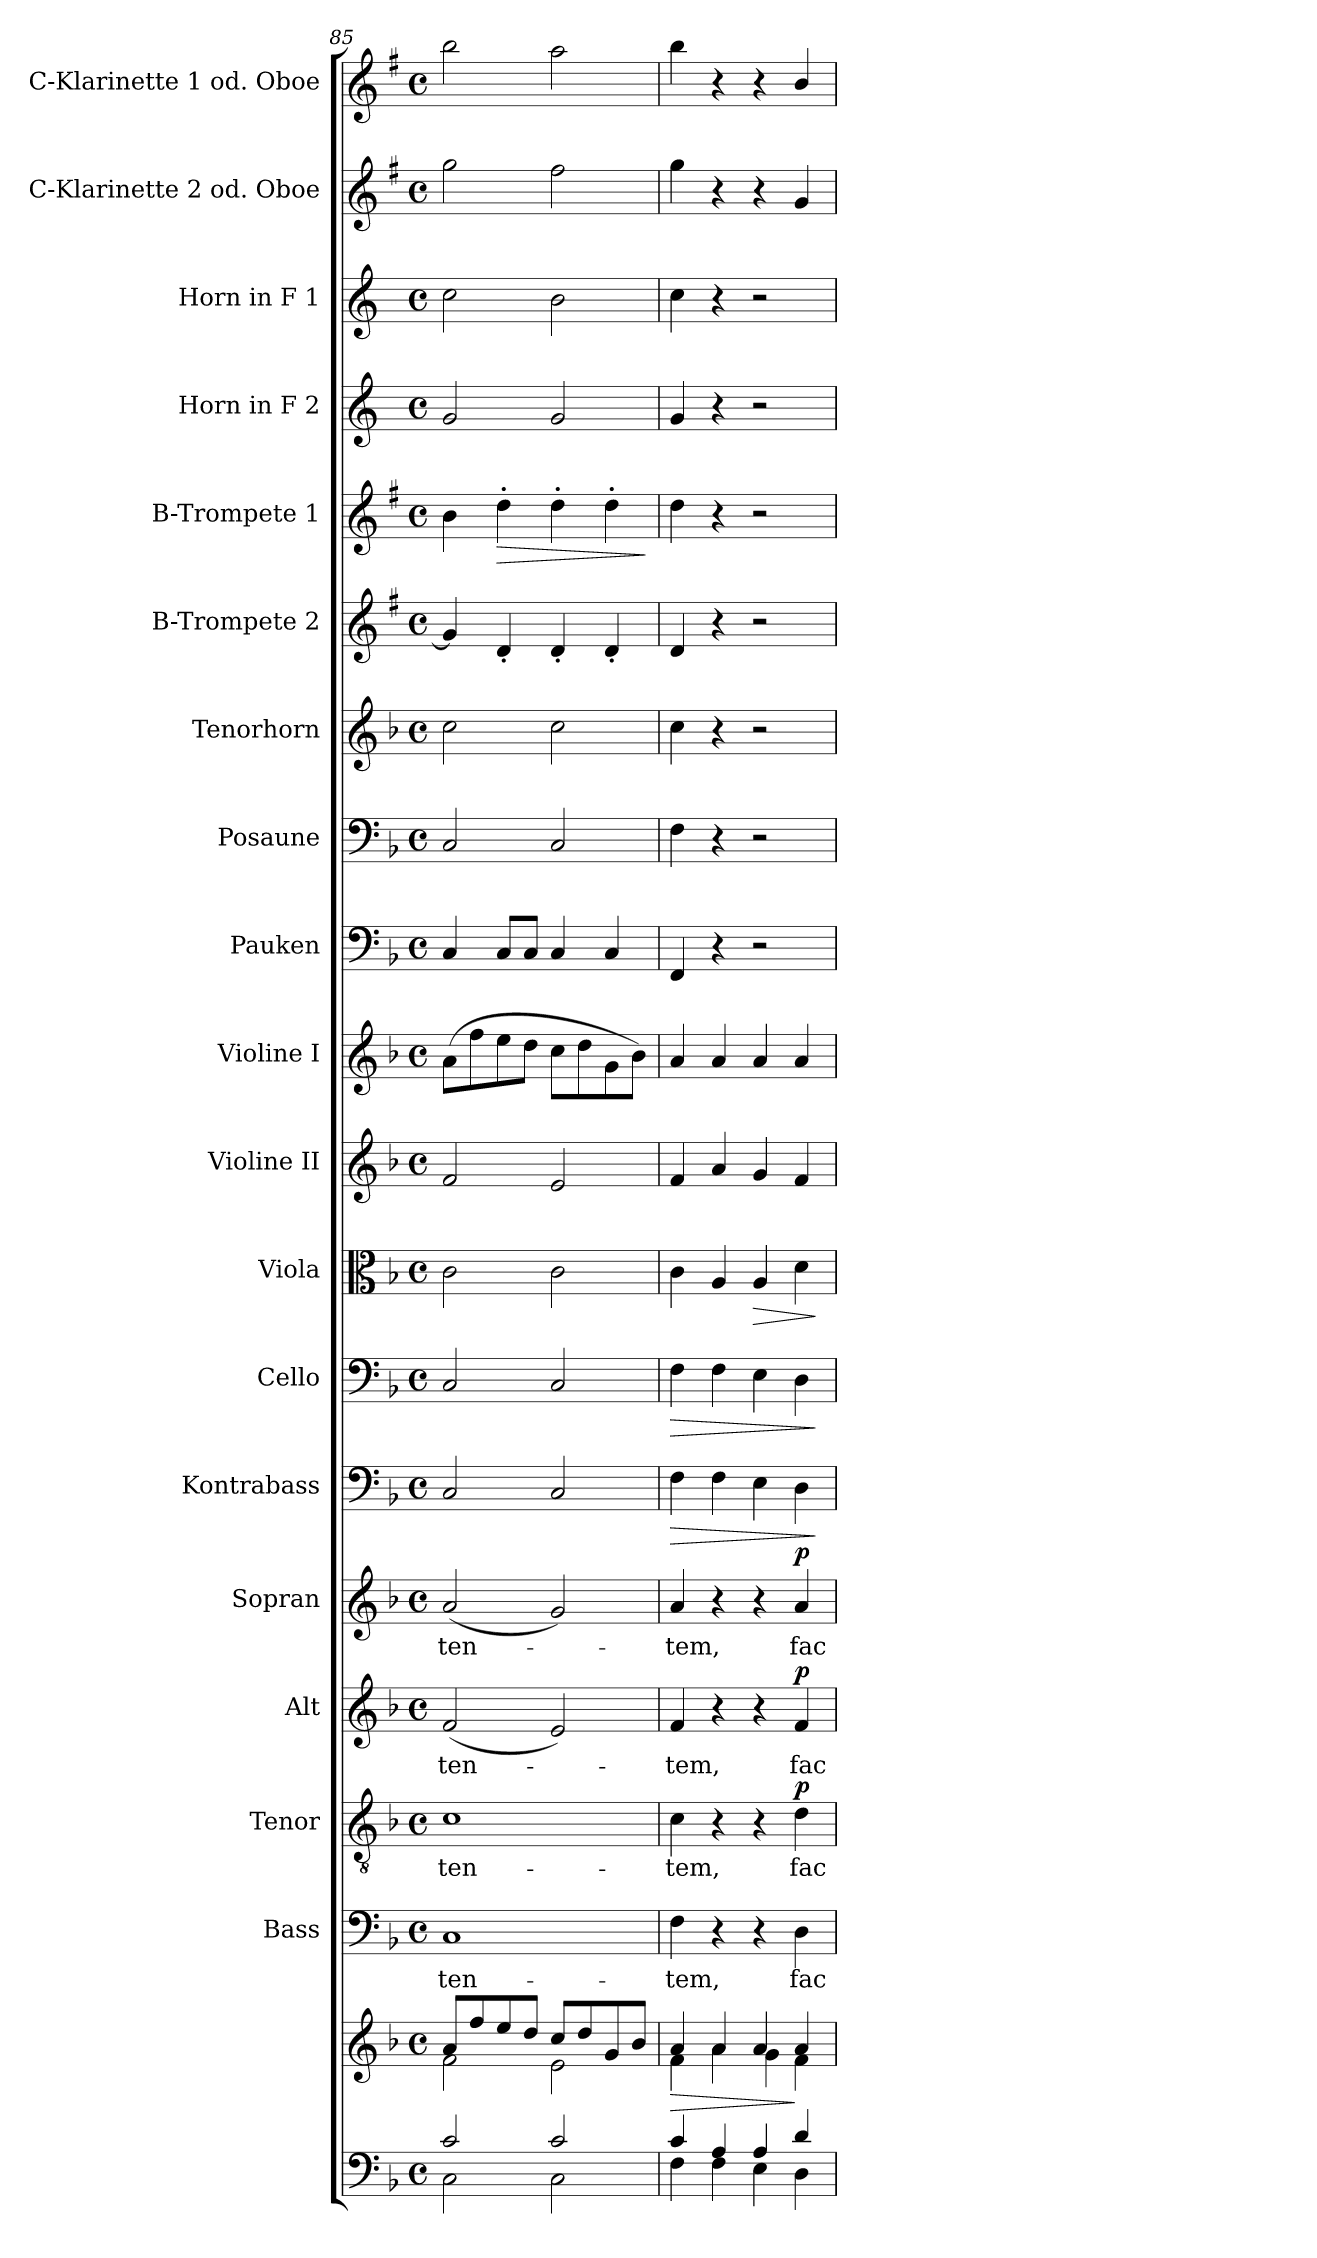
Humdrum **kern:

**kern	**kern	**dynam	**kern	**text	**kern	**text	**dynam	**kern	**text	**dynam	**kern	**text	**dynam	**kern	**dynam	**kern	**dynam	**kern	**dynam	**kern	**kern	**kern	**kern	**kern	**kern	**kern	**dynam	**kern	**kern	**kern	**kern
*part19	*part19	*part19	*part18	*part18	*part17	*part17	*part17	*part16	*part16	*part16	*part15	*part15	*part15	*part14	*part14	*part13	*part13	*part12	*part12	*part11	*part10	*part9	*part8	*part7	*part6	*part5	*part5	*part4	*part3	*part2	*part1
*staff20	*staff19	*staff19/20	*staff18	*staff18	*staff17	*staff17	*staff17	*staff16	*staff16	*staff16	*staff15	*staff15	*staff15	*staff14	*staff14	*staff13	*staff13	*staff12	*staff12	*staff11	*staff10	*staff9	*staff8	*staff7	*staff6	*staff5	*staff5	*staff4	*staff3	*staff2	*staff1
*	*	*	*I"Bass	*	*I"Tenor	*	*	*I"Alt	*	*	*I"Sopran	*	*	*I"Kontrabass	*	*I"Cello	*	*I"Viola	*	*I"Violine II	*I"Violine I	*I"Pauken	*I"Posaune	*I"Tenorhorn	*I"B-Trompete 2	*I"B-Trompete 1	*	*I"Horn in F 2	*I"Horn in F 1	*I"C-Klarinette 2 od. Oboe	*I"C-Klarinette 1 od. Oboe
*	*	*	*I'B.	*	*I'T.	*	*	*I'A.	*	*	*I'S.	*	*	*I'Kb.	*	*	*	*I'Vla.	*	*I'Vl. II	*I'Vl. I	*I'Pk.	*I'Pos.	*I'T. Hrn.	*I'B Trp. 2	*I'B Trp. 1	*	*	*	*I'C Kl. 2	*I'C Kl. 1
*clefF4	*clefG2	*	*clefF4	*	*clefGv2	*	*	*clefG2	*	*	*clefG2	*	*	*clefF4	*	*clefF4	*	*clefC3	*	*clefG2	*clefG2	*clefF4	*clefF4	*clefG2	*clefG2	*clefG2	*	*clefG2	*clefG2	*clefG2	*clefG2
*	*	*	*	*	*	*	*	*	*	*	*	*	*	*ITrd7c12	*	*	*	*	*	*	*	*	*	*ITrd8c14	*ITrd1c2	*ITrd1c2	*	*ITrd4c7	*ITrd4c7	*ITrd1c2	*ITrd1c2
*k[b-]	*k[b-]	*	*k[b-]	*	*k[b-]	*	*	*k[b-]	*	*	*k[b-]	*	*	*k[b-]	*	*k[b-]	*	*k[b-]	*	*k[b-]	*k[b-]	*k[b-]	*k[b-]	*k[b-]	*k[b-]	*k[b-]	*	*k[b-]	*k[b-]	*k[b-]	*k[b-]
*F:	*F:	*	*F:	*	*F:	*	*	*F:	*	*	*F:	*	*	*F:	*	*F:	*	*F:	*	*F:	*F:	*F:	*F:	*F:	*F:	*F:	*	*F:	*F:	*F:	*F:
*M4/4	*M4/4	*	*M4/4	*	*M4/4	*	*	*M4/4	*	*	*M4/4	*	*	*M4/4	*	*M4/4	*	*M4/4	*	*M4/4	*M4/4	*M4/4	*M4/4	*M4/4	*M4/4	*M4/4	*	*M4/4	*M4/4	*M4/4	*M4/4
*met(c)	*met(c)	*	*met(c)	*	*met(c)	*	*	*met(c)	*	*	*met(c)	*	*	*met(c)	*	*met(c)	*	*met(c)	*	*met(c)	*met(c)	*met(c)	*met(c)	*met(c)	*met(c)	*met(c)	*	*met(c)	*met(c)	*met(c)	*met(c)
=85	=85	=85	=85	=85	=85	=85	=85	=85	=85	=85	=85	=85	=85	=85	=85	=85	=85	=85	=85	=85	=85	=85	=85	=85	=85	=85	=85	=85	=85	=85	=85
*^	*^	*	*	*	*	*	*	*	*	*	*	*	*	*	*	*	*	*	*	*	*	*	*	*	*	*	*	*	*	*	*
!	!	!	!	!	!	!LO:LY:b	!	!LO:LY:b	!	!	!LO:LY:b	!	!	!LO:LY:b	!	!	!	!	!	!	!	!	!	!	!	!	!	!	!	!	!	!	!
2c/	2C\	8a/L	2f\	.	1C	-ten-	1c	-ten-	.	(<2f/	-ten-	.	(<2a/	-ten-	.	2CC/	.	2C/	.	2c\	.	2f/	(>8a\L	4C/	2C/	2c\	4f/]	4a\	.	2c/	2f\	2ff\	2aa\
.	.	8ff/	.	.	.	.	.	.	.	.	.	.	.	.	.	.	.	.	.	.	.	.	8ff\	.	.	.	.	.	.	.	.	.	.
!	!	!	!	!	!	!	!	!	!	!	!	!	!	!	!	!	!	!	!	!	!	!	!	!	!	!	!	!	!LO:HP:b	!	!	!	!
.	.	8ee/	.	.	.	.	.	.	.	.	.	.	.	.	.	.	.	.	.	.	.	.	8ee\	8C/L	.	.	4c'</	4cc'>\	>	.	.	.	.
.	.	8dd/J	.	.	.	.	.	.	.	.	.	.	.	.	.	.	.	.	.	.	.	.	8dd\J	8C/J	.	.	.	.	.	.	.	.	.
2c/	2C\	8cc/L	2e\	.	.	.	.	.	.	2e/)	.	.	2g/)	.	.	2CC/	.	2C/	.	2c\	.	2e/	8cc\L	4C/	2C/	2c\	4c'</	4cc'>\	.	2c/	2e\	2ee\	2gg\
.	.	8dd/	.	.	.	.	.	.	.	.	.	.	.	.	.	.	.	.	.	.	.	.	8dd\	.	.	.	.	.	.	.	.	.	.
.	.	8g/	.	.	.	.	.	.	.	.	.	.	.	.	.	.	.	.	.	.	.	.	8g\	4C/	.	.	4c'</	4cc'>\	.	.	.	.	.
.	.	8b-/J	.	.	.	.	.	.	.	.	.	.	.	.	.	.	.	.	.	.	.	.	8b-\J)	.	.	.	.	.	.	.	.	.	.
*v	*v	*	*	*	*	*	*	*	*	*	*	*	*	*	*	*	*	*	*	*	*	*	*	*	*	*	*	*	*	*	*	*	*
*	*v	*v	*	*	*	*	*	*	*	*	*	*	*	*	*	*	*	*	*	*	*	*	*	*	*	*	*	*	*	*	*	*
.	.	.	.	.	.	.	.	.	.	.	.	.	.	.	.	.	.	.	.	.	.	.	.	.	.	.	]	.	.	.	.
=86	=86	=86	=86	=86	=86	=86	=86	=86	=86	=86	=86	=86	=86	=86	=86	=86	=86	=86	=86	=86	=86	=86	=86	=86	=86	=86	=86	=86	=86	=86	=86
*^	*	*	*	*	*	*	*	*	*	*	*	*	*	*	*	*	*	*	*	*	*	*	*	*	*	*	*	*	*	*	*
!	!	!	!LO:HP:b	!	!LO:LY:b	!	!LO:LY:b	!	!	!LO:LY:b	!	!	!LO:LY:b	!	!	!LO:HP:b	!	!LO:HP:b	!	!	!	!	!	!	!	!	!	!	!	!	!	!
*	*	*^	*	*	*	*	*	*	*	*	*	*	*	*	*	*	*	*	*	*	*	*	*	*	*	*	*	*	*	*	*	*
4c/	4F\	4a/	4f\	>	4F\	-tem,	4c\	-tem,	.	4f/	-tem,	.	4a/	-tem,	.	4FF\	>	4F\	>	4c\	.	4f/	4a/	4FF/	4F\	4c\	4c/	4cc\	.	4c/	4f\	4ff\	4aa\
4A/	4F\	4a/	4a\	.	4r	.	4r	.	.	4r	.	.	4r	.	.	4FF\	.	4F\	.	4A/	.	4a/	4a/	4r	4r	4r	4r	4r	.	4r	4r	4r	4r
!	!	!	!	!	!	!	!	!	!	!	!	!	!	!	!	!	!	!	!	!	!LO:HP:b	!	!	!	!	!	!	!	!	!	!	!	!
4A/	4E\	4a/	4g\	.	4r	.	4r	.	.	4r	.	.	4r	.	.	4EE\	.	4E\	.	4A/	>	4g/	4a/	2r	2r	2r	2r	2r	.	2r	2r	4r	4r
!	!	!	!	!	!	!LO:LY:b	!	!LO:LY:b	!LO:DY:a	!	!LO:LY:b	!LO:DY:a	!	!LO:LY:b	!LO:DY:a	!	!	!	!	!	!	!	!	!	!	!	!	!	!	!	!	!	!
4d/	4D\	4a/	4f\	]	4D\	fac-	4d\	fac-	p	4f/	fac-	p	4a/	fac-	p	4DD\	.	4D\	.	4d\	.	4f/	4a/	.	.	.	.	.	.	.	.	4f/	4a/
*v	*v	*	*	*	*	*	*	*	*	*	*	*	*	*	*	*	*	*	*	*	*	*	*	*	*	*	*	*	*	*	*	*	*
*	*v	*v	*	*	*	*	*	*	*	*	*	*	*	*	*	*	*	*	*	*	*	*	*	*	*	*	*	*	*	*	*	*
.	.	.	.	.	.	.	.	.	.	.	.	.	.	.	]	.	]	.	]	.	.	.	.	.	.	.	.	.	.	.	.
=	=	=	=	=	=	=	=	=	=	=	=	=	=	=	=	=	=	=	=	=	=	=	=	=	=	=	=	=	=	=	=
*-	*-	*-	*-	*-	*-	*-	*-	*-	*-	*-	*-	*-	*-	*-	*-	*-	*-	*-	*-	*-	*-	*-	*-	*-	*-	*-	*-	*-	*-	*-	*-
